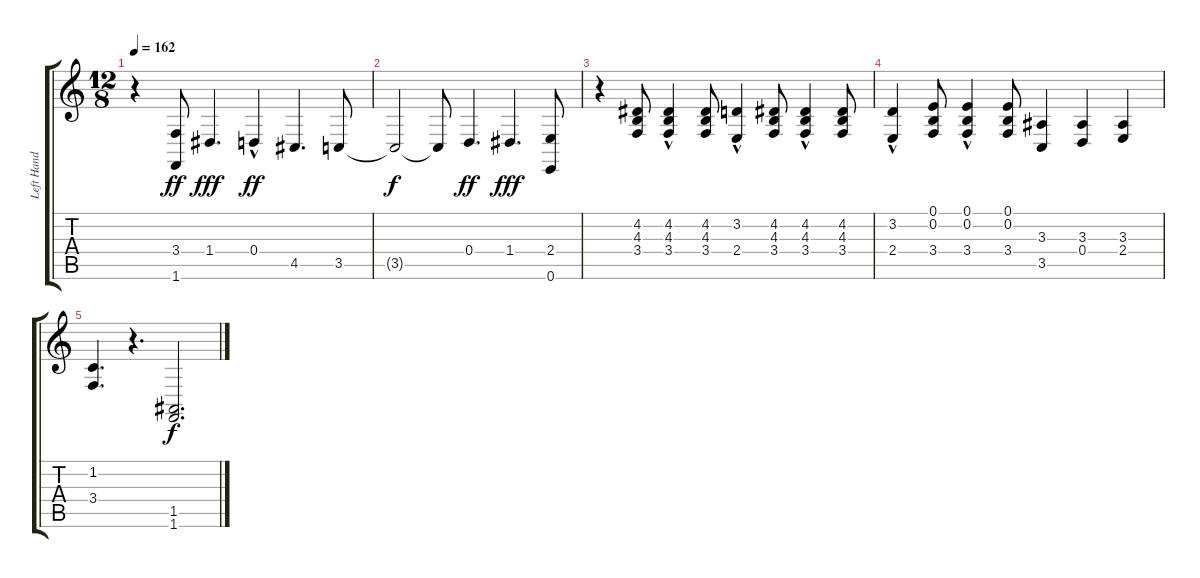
\track ("Left Hand" "Left Hand") {instrument acousticgrandpiano}
\staff {score tabs}
\tuning (E4 B3 G3 D3 A2 E2) {hide}
\ts (12 8)
\tempo 162
\clef g2
\ks c
r.4{dy ff} (3.4 1.6).8 1.4.4{d dy fff} 0.4{hac}.4{dy ff} 4.5.4{d} 3.5.8 |
3.5{t}.2{dy f} 3.5{t}.8 0.4.4{d dy ff} 1.4.4{d dy fff} (2.4 0.6).8 |
r.4 (4.2 4.3 3.4).8 (4.2{hac} 4.3{hac} 3.4{hac}).4 (4.2 4.3 3.4).8 (3.2{hac} 2.4{hac}).4 (4.2 4.3 3.4).8 (4.2{hac} 4.3{hac} 3.4{hac}).4 (4.2 4.3 3.4).8 |
(3.2{hac} 2.4{hac}).4 (0.1 0.2 3.4).8 (0.1{hac} 0.2{hac} 3.4{hac}).4 (0.1 0.2 3.4).8 (3.3 3.5).4 (3.3 0.4).4 (3.3 2.4).4 |
(1.2 3.4).4{d} r.4{d} (1.5 1.6).2{d dy f}
